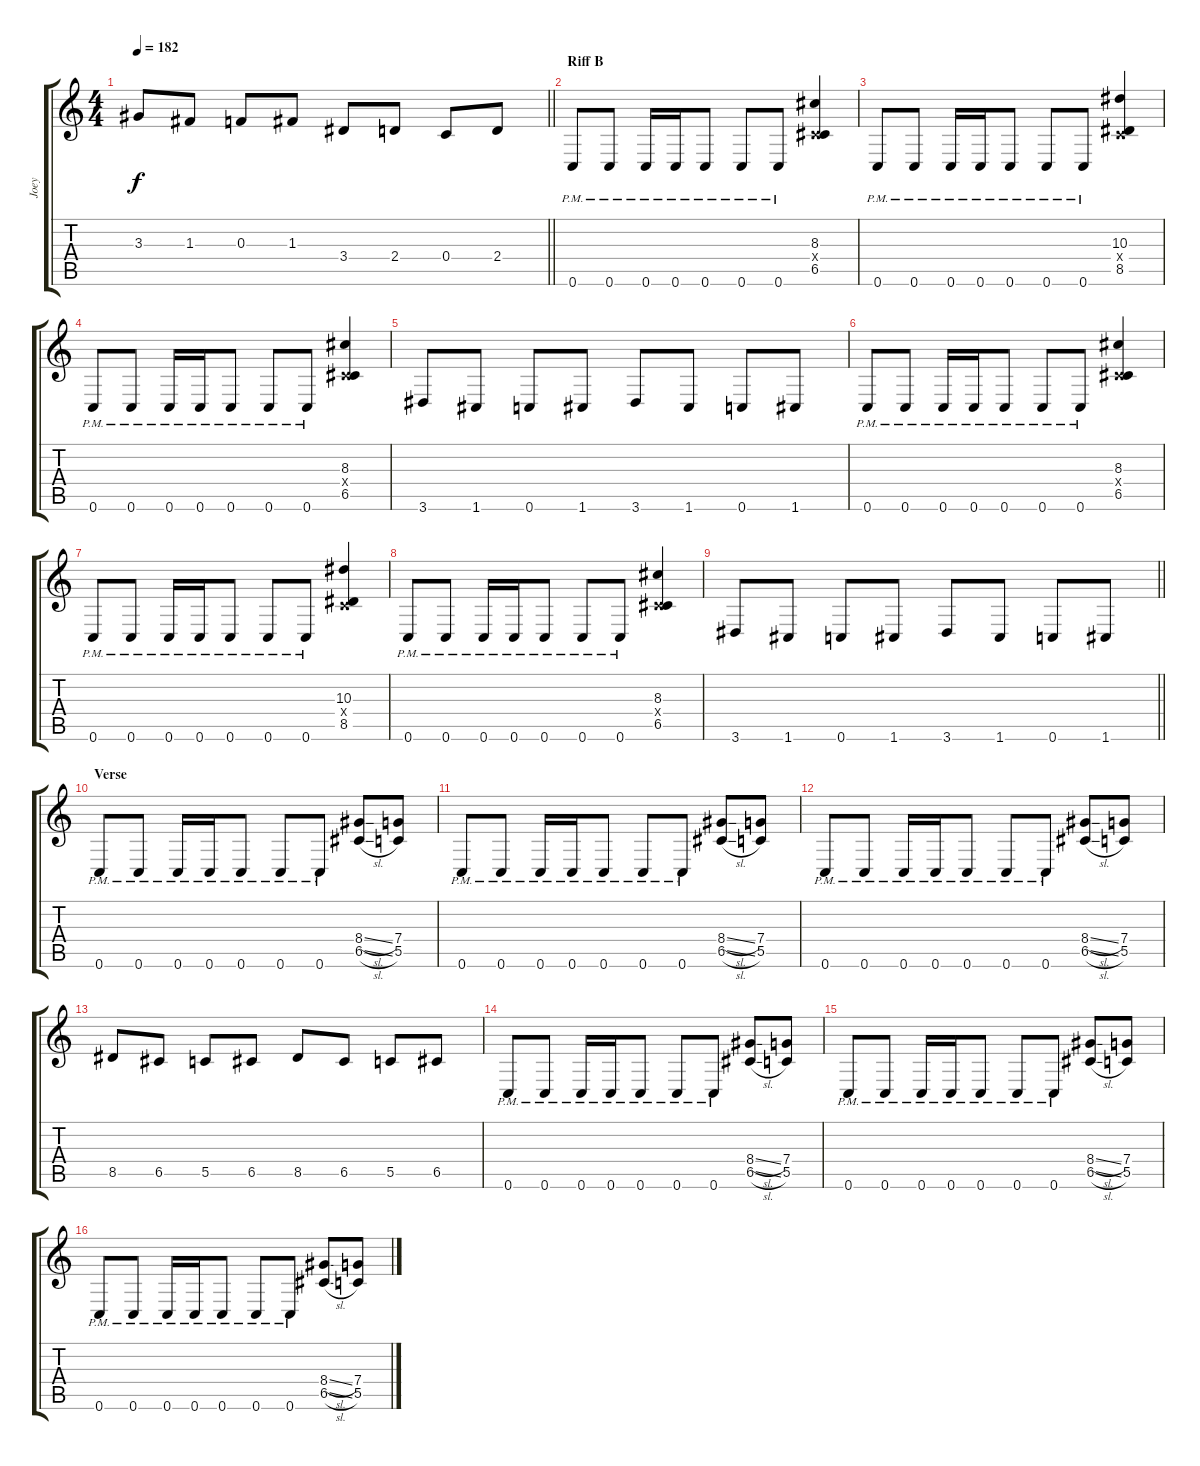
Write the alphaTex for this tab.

\track ("Joey" "Joey") {instrument distortionguitar}
\staff {score tabs}
\tuning (D4 A3 F3 C3 G2 C2) {hide}
\ts (4 4)
\tempo 182
\clef g2
\barLineRight lightlight
\ks c
3.3.8{dy f} 1.3.8 0.3.8 1.3.8 3.4.8 2.4.8 0.4.8 2.4.8 |
\section ("" "Riff B")
0.6{pm}.8 0.6{pm}.8 0.6{pm}.16 0.6{pm}.16 0.6{pm}.8 0.6{pm}.8 0.6{pm}.8 (8.3 0.4{x} 6.5).4 |
0.6{pm}.8 0.6{pm}.8 0.6{pm}.16 0.6{pm}.16 0.6{pm}.8 0.6{pm}.8 0.6{pm}.8 (10.3 0.4{x} 8.5).4 |
0.6{pm}.8 0.6{pm}.8 0.6{pm}.16 0.6{pm}.16 0.6{pm}.8 0.6{pm}.8 0.6{pm}.8 (8.3 0.4{x} 6.5).4 |
3.6.8 1.6.8 0.6.8 1.6.8 3.6.8 1.6.8 0.6.8 1.6.8 |
0.6{pm}.8 0.6{pm}.8 0.6{pm}.16 0.6{pm}.16 0.6{pm}.8 0.6{pm}.8 0.6{pm}.8 (8.3 0.4{x} 6.5).4 |
0.6{pm}.8 0.6{pm}.8 0.6{pm}.16 0.6{pm}.16 0.6{pm}.8 0.6{pm}.8 0.6{pm}.8 (10.3 0.4{x} 8.5).4 |
0.6{pm}.8 0.6{pm}.8 0.6{pm}.16 0.6{pm}.16 0.6{pm}.8 0.6{pm}.8 0.6{pm}.8 (8.3 0.4{x} 6.5).4 |
\barLineRight lightlight
3.6.8 1.6.8 0.6.8 1.6.8 3.6.8 1.6.8 0.6.8 1.6.8 |
\section ("" "Verse")
0.6{pm}.8 0.6{pm}.8 0.6{pm}.16 0.6{pm}.16 0.6{pm}.8 0.6{pm}.8 0.6{pm}.8 (8.4{sl} 6.5{sl}).8 (7.4 5.5).8 |
0.6{pm}.8 0.6{pm}.8 0.6{pm}.16 0.6{pm}.16 0.6{pm}.8 0.6{pm}.8 0.6{pm}.8 (8.4{sl} 6.5{sl}).8 (7.4 5.5).8 |
0.6{pm}.8 0.6{pm}.8 0.6{pm}.16 0.6{pm}.16 0.6{pm}.8 0.6{pm}.8 0.6{pm}.8 (8.4{sl} 6.5{sl}).8 (7.4 5.5).8 |
8.5.8 6.5.8 5.5.8 6.5.8 8.5.8 6.5.8 5.5.8 6.5.8 |
0.6{pm}.8 0.6{pm}.8 0.6{pm}.16 0.6{pm}.16 0.6{pm}.8 0.6{pm}.8 0.6{pm}.8 (8.4{sl} 6.5{sl}).8 (7.4 5.5).8 |
0.6{pm}.8 0.6{pm}.8 0.6{pm}.16 0.6{pm}.16 0.6{pm}.8 0.6{pm}.8 0.6{pm}.8 (8.4{sl} 6.5{sl}).8 (7.4 5.5).8 |
0.6{pm}.8 0.6{pm}.8 0.6{pm}.16 0.6{pm}.16 0.6{pm}.8 0.6{pm}.8 0.6{pm}.8 (8.4{sl} 6.5{sl}).8 (7.4 5.5).8
